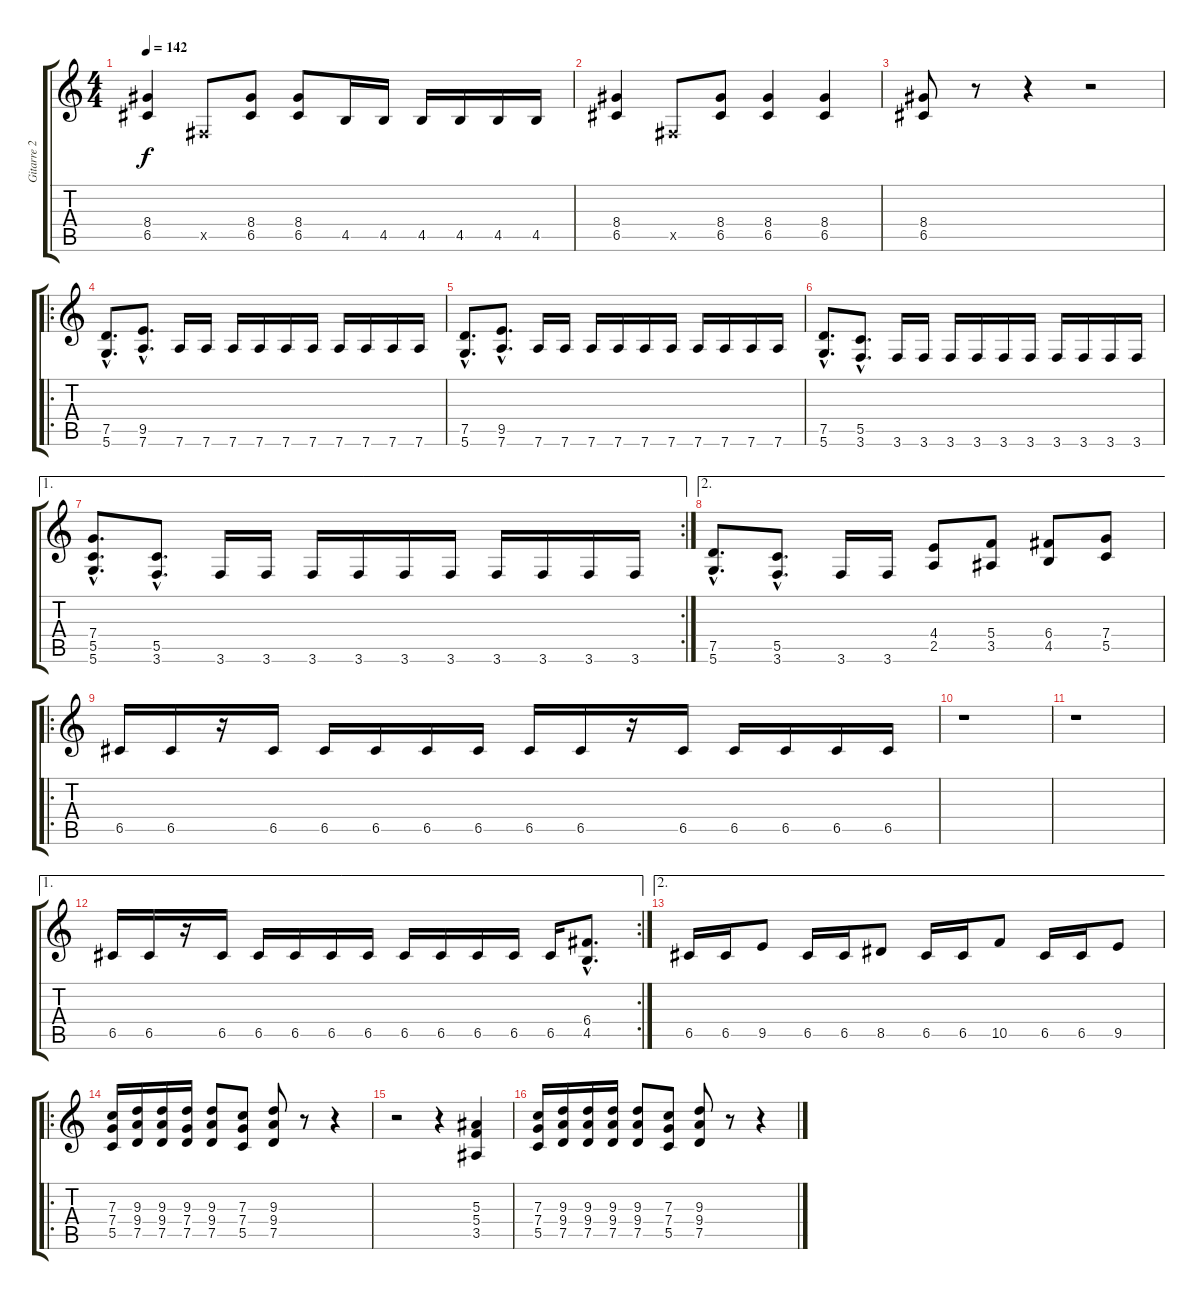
\track ("Gitarre 2" "Gitarre 2") {instrument distortionguitar}
\staff {score tabs}
\tuning (D4 A3 F3 C3 G2 D2) {hide}
\ts (4 4)
\tempo 142
\clef g2
\ks c
(8.4 6.5).4{dy f} -1.5{x}.8 (8.4 6.5).8 (8.4 6.5).8 4.5.16 4.5.16 4.5.16 4.5.16 4.5.16 4.5.16 |
(8.4 6.5).4 -1.5{x}.8 (8.4 6.5).8 (8.4 6.5).4 (8.4 6.5).4 |
(8.4 6.5).8 r.8 r.4 r.2 |
\ro
(7.5{hac} 5.6{hac}).8{d} (9.5{hac} 7.6{hac}).8{d} 7.6.16 7.6.16 7.6.16 7.6.16 7.6.16 7.6.16 7.6.16 7.6.16 7.6.16 7.6.16 |
(7.5{hac} 5.6{hac}).8{d} (9.5{hac} 7.6{hac}).8{d} 7.6.16 7.6.16 7.6.16 7.6.16 7.6.16 7.6.16 7.6.16 7.6.16 7.6.16 7.6.16 |
(7.5{hac} 5.6{hac}).8{d} (5.5{hac} 3.6{hac}).8{d} 3.6.16 3.6.16 3.6.16 3.6.16 3.6.16 3.6.16 3.6.16 3.6.16 3.6.16 3.6.16 |
\ae 1
\rc 2
(7.4{hac} 5.5{hac} 5.6{hac}).8{d} (5.5{hac} 3.6{hac}).8{d} 3.6.16 3.6.16 3.6.16 3.6.16 3.6.16 3.6.16 3.6.16 3.6.16 3.6.16 3.6.16 |
\ae 2
(7.5{hac} 5.6{hac}).8{d} (5.5{hac} 3.6{hac}).8{d} 3.6.16 3.6.16 (4.4 2.5).8 (5.4 3.5).8 (6.4 4.5).8 (7.4 5.5).8 |
\ro
6.5.16 6.5.16 r.16 6.5.16 6.5.16 6.5.16 6.5.16 6.5.16 6.5.16 6.5.16 r.16 6.5.16 6.5.16 6.5.16 6.5.16 6.5.16 |
r.1 |
r.1 |
\ae 1
\rc 2
6.5.16 6.5.16 r.16 6.5.16 6.5.16 6.5.16 6.5.16 6.5.16 6.5.16 6.5.16 6.5.16 6.5.16 6.5.16 (6.4{hac} 4.5{hac}).8{d} |
\ae 2
6.5.16 6.5.16 9.5.8 6.5.16 6.5.16 8.5.8 6.5.16 6.5.16 10.5.8 6.5.16 6.5.16 9.5.8 |
\ro
(7.3 7.4 5.5).16 (9.3 9.4 7.5).16 (9.3 9.4 7.5).16 (9.3 7.4 7.5).16 (9.3 9.4 7.5).8 (7.3 7.4 5.5).8 (9.3 9.4 7.5).8 r.8 r.4 |
r.2 r.4 (5.3 5.4 3.5).4 |
(7.3 7.4 5.5).16 (9.3 9.4 7.5).16 (9.3 9.4 7.5).16 (9.3 9.4 7.5).16 (9.3 9.4 7.5).8 (7.3 7.4 5.5).8 (9.3 9.4 7.5).8 r.8 r.4
